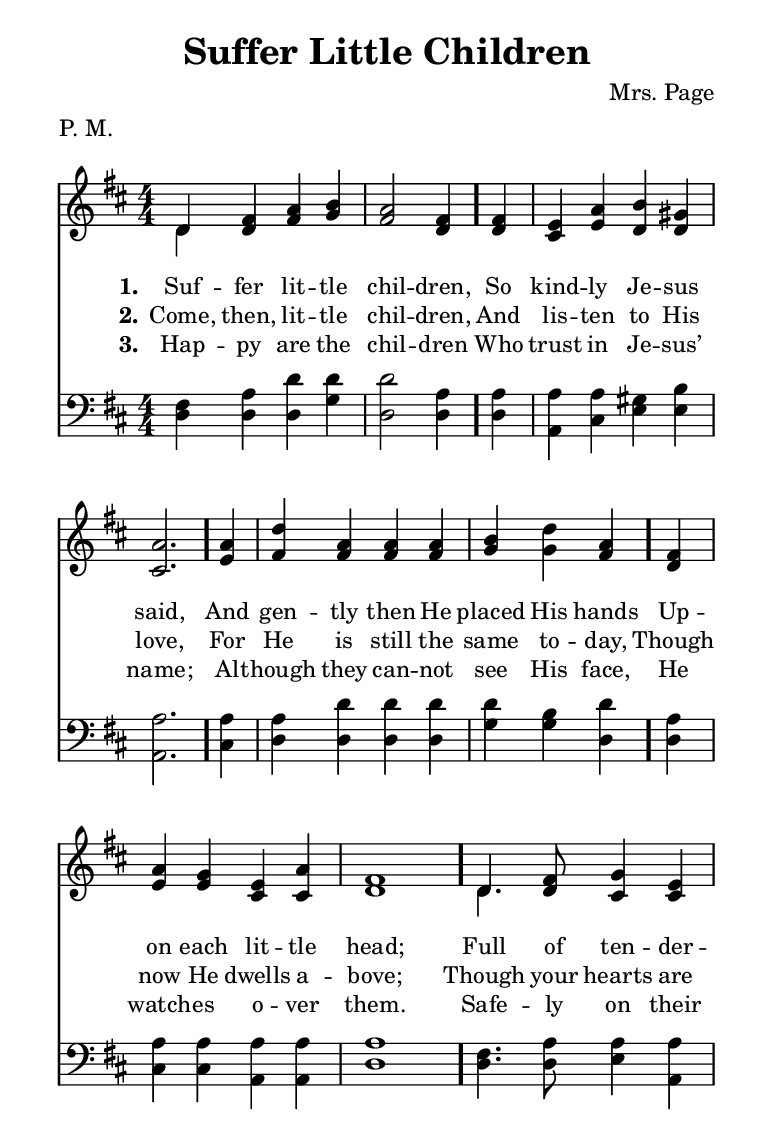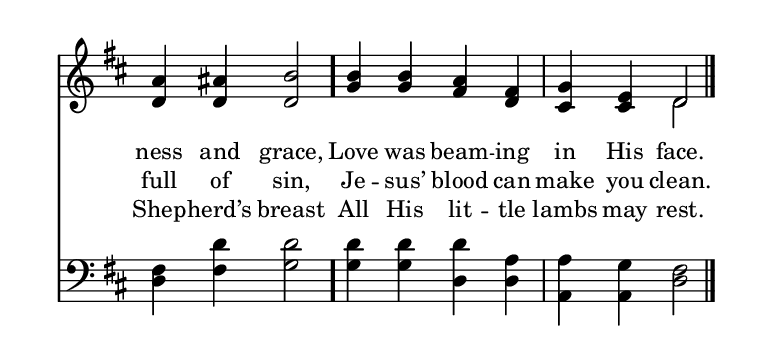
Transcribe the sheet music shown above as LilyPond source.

\include "common/global.ily"
\paper {
  \include "common/paper.ily"
  ragged-bottom = ##t
  ragged-last-bottom = ##t
  systems-per-page = ##f
}

\header{
  %children
  hymnnumber = "325"
  title = "Suffer Little Children" % not found at hymnary.org
  tunename = ""
  meter = "P. M."
  poet = ""
  composer = "Mrs. Page" % not found at hymnary.org
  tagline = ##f
}

% for fermata in MIDI
ta = { \tempo 4=96 }
tb = { \tempo 4=48 }

patternAA = { c4 c4 c4 c4 | c2 c4 }
patternBA = { c4 | c4 c4 c4 c4 | c2. }
patternCA = { c4 | c4 c4 c4 c4 | c4 c4 c4 }
patternDA = { c4 | c4 c4 c4 c4 | c1 }
patternEA = { c4. c8 c4 c4 | c4 c4 c2 }
patternFA = { c4 c4 c4 c4 | c4 c4 c2 }

global = {
  \include "common/overrides.ily"
  \override Staff.TimeSignature.style = #'numbered
  \time 4/4
  \override Score.MetronomeMark.transparent = ##t % hide all fermata changes too
  \ta
  \key d \major
  \autoBeamOff
}

notesSoprano = {
\global
\relative c' {

  \changePitch \patternAA { d fis a b | a fis }
  \changePitch \patternBA { fis | e a b gis | a } \eogbreak
  \changePitch \patternCA { a | d a a a | b d a }
  \changePitch \patternDA { fis | a g e a | fis } \eogbreak
  \changePitch \patternEA { d fis g e | a ais b }
  \changePitch \patternFA { b b a fis | g e d }

  \bar "|."

}
}

notesAlto = {
\global
\relative e' {

  \changePitch \patternAA { d d fis g | fis d }
  \changePitch \patternBA { d | cis e d d | cis }
  \changePitch \patternCA { e | fis fis fis fis | g g fis }
  \changePitch \patternDA { d | e e cis cis | d }
  \changePitch \patternEA { d d cis cis | d d d }
  \changePitch \patternFA { g g fis d | cis cis d }

}
}

notesTenor = {
\global
\relative a {

  \changePitch \patternAA { fis a d d | d a }
  \changePitch \patternBA { a | a a gis b | a }
  \changePitch \patternCA { a | a d d d | d b d }
  \changePitch \patternDA { a | a a a a | a }
  \changePitch \patternEA { fis a a a | fis d' d }
  \changePitch \patternFA { d d d a | a g fis }

}
}

notesBass = {
\global
\relative f {

  \changePitch \patternAA { d d d g | d d }
  \changePitch \patternBA { d | a cis e e | a, }
  \changePitch \patternCA { cis | d d d d | g g d }
  \changePitch \patternDA { d | cis cis a a | d }
  \changePitch \patternEA { d d e a, | d fis g }
  \changePitch \patternFA { g g d d | a a d }

}
}

wordsA = \lyricmode {
\set stanza = "1."

Suf -- fer lit -- tle chil -- dren, \bar "."
So kind -- ly Je -- sus said, \bar "."
And gen -- tly then He placed His hands \bar "."
Up -- on each lit -- tle head; \bar "."
Full of ten -- der -- ness and grace, \bar "."
Love was beam -- ing in His face. \bar "."

}

wordsB = \lyricmode {
\set stanza = "2."

Come, then, lit -- tle chil -- dren,
And lis -- ten to His love,
For He is still the same to -- day,
Though now He dwells a -- bove;
Though your hearts are full of sin,
Je -- sus’ blood can make you clean.

}

wordsC = \lyricmode {
\set stanza = "3."

Hap -- py are the chil -- dren
Who trust in Je -- sus’ name;
Al -- though they can -- not see His face,
He watch -- es o -- ver them.
Safe -- ly on their Shep -- herd’s breast
All His lit -- tle lambs may rest.

}

\score {
  \context ChoirStaff <<
    \context Staff = upper <<
      \set Staff.autoBeaming = ##f
      \set ChoirStaff.systemStartDelimiter = #'SystemStartBar
      \set ChoirStaff.printPartCombineTexts = ##f
      \partcombine #'(2 . 11) \notesSoprano \notesAlto
      \context NullVoice = sopranos { \voiceOne << \notesSoprano >> }
      \context Lyrics = one   \lyricsto sopranos \wordsA
      \context Lyrics = two   \lyricsto sopranos \wordsB
      \context Lyrics = three \lyricsto sopranos \wordsC
    >>
    \context Staff = men <<
      \set Staff.autoBeaming = ##f
      \clef bass
      \set ChoirStaff.printPartCombineTexts = ##f
      \partcombine #'(2 . 11) \notesTenor \notesBass
    >>
  >>
  \layout {
    \include "common/layout.ily"
  }
  #(cond ((ly:get-option 'eog-midi-permitted) #{ \midi{
    \include "common/midi.ily"
  } #}))
}

\version "2.19.49"  % necessary for upgrading to future LilyPond versions.

% vi:set et ts=2 sw=2 ai nocindent syntax=lilypond:
